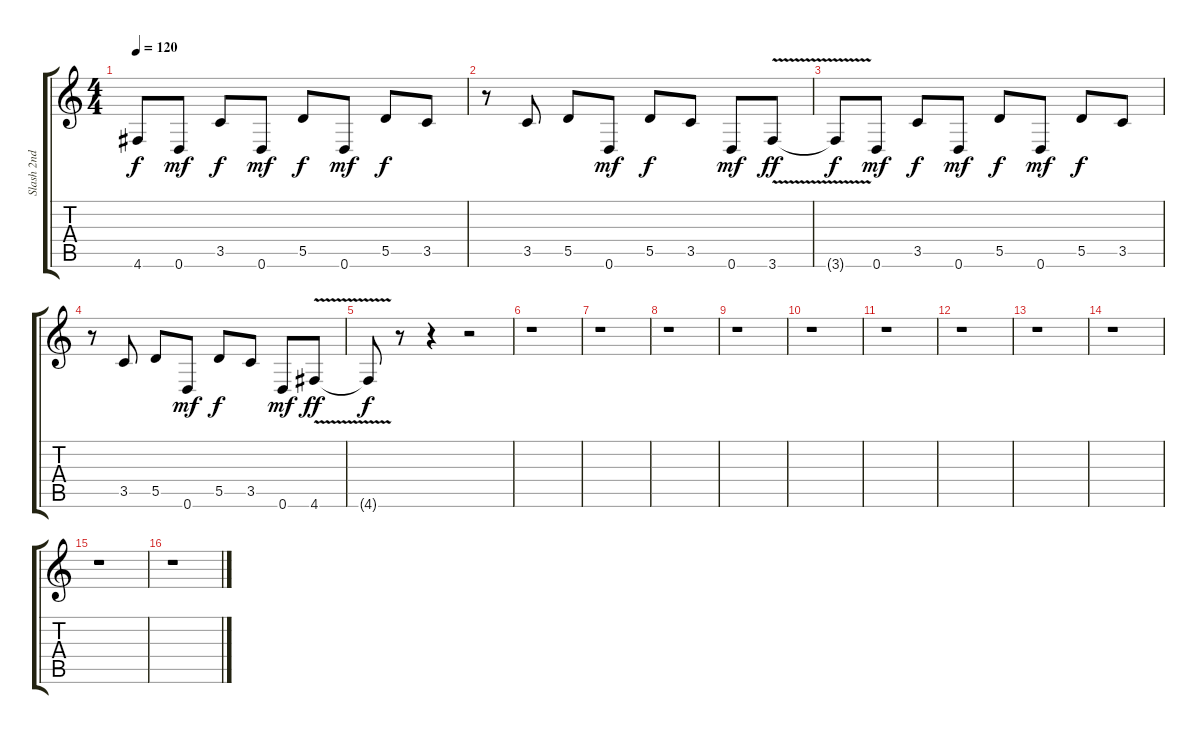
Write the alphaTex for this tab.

\track ("Slash 2nd" "Slash 2nd") {instrument distortionguitar}
\staff {score tabs}
\tuning (E4 B3 G3 D3 A2 D2) {hide}
\ts (4 4)
\tempo 120
\clef g2
\ks c
4.6{t}.8{dy f} 0.6.8{dy mf} 3.5.8{dy f} 0.6.8{dy mf} 5.5.8{dy f} 0.6.8{dy mf} 5.5.8{dy f} 3.5.8 |
r.8 3.5.8 5.5.8 0.6.8{dy mf} 5.5.8{dy f} 3.5.8 0.6.8{dy mf} 3.6{v}.8{dy ff} |
3.6{t}.8{dy f} 0.6.8{dy mf} 3.5.8{dy f} 0.6.8{dy mf} 5.5.8{dy f} 0.6.8{dy mf} 5.5.8{dy f} 3.5.8 |
r.8 3.5.8 5.5.8 0.6.8{dy mf} 5.5.8{dy f} 3.5.8 0.6.8{dy mf} 4.6{v}.8{dy ff} |
4.6{t}.8{dy f} r.8 r.4 r.2 |
r.1 |
r.1 |
r.1 |
r.1 |
r.1 |
r.1 |
r.1 |
r.1 |
r.1 |
r.1 |
r.1
